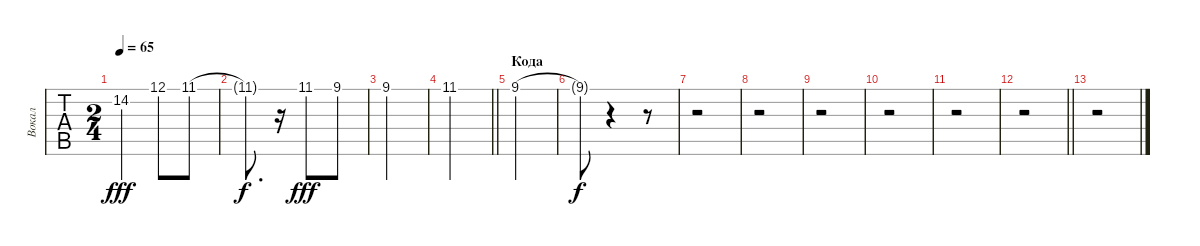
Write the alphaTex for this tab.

\track ("Вокал" "Вокал") {instrument flute}
\staff {tabs}
\tuning (E4 B3 G3 D3 A2 E2) {hide}
\ts (2 4)
\tempo 65
\clef g2
\ks c
14.2.4{dy fff} 12.1.8 11.1.8 |
11.1{t}.8{d dy f} r.16 11.1.8{dy fff} 9.1.8 |
9.1.2 |
\barLineRight lightlight
11.1.2 |
\section ("" "Кода")
9.1.2 |
9.1{t}.8{dy f} r.4 r.8 |
r.2 |
r.2 |
r.2 |
r.2 |
r.2 |
\barLineRight lightlight
r.2 |
r.2
